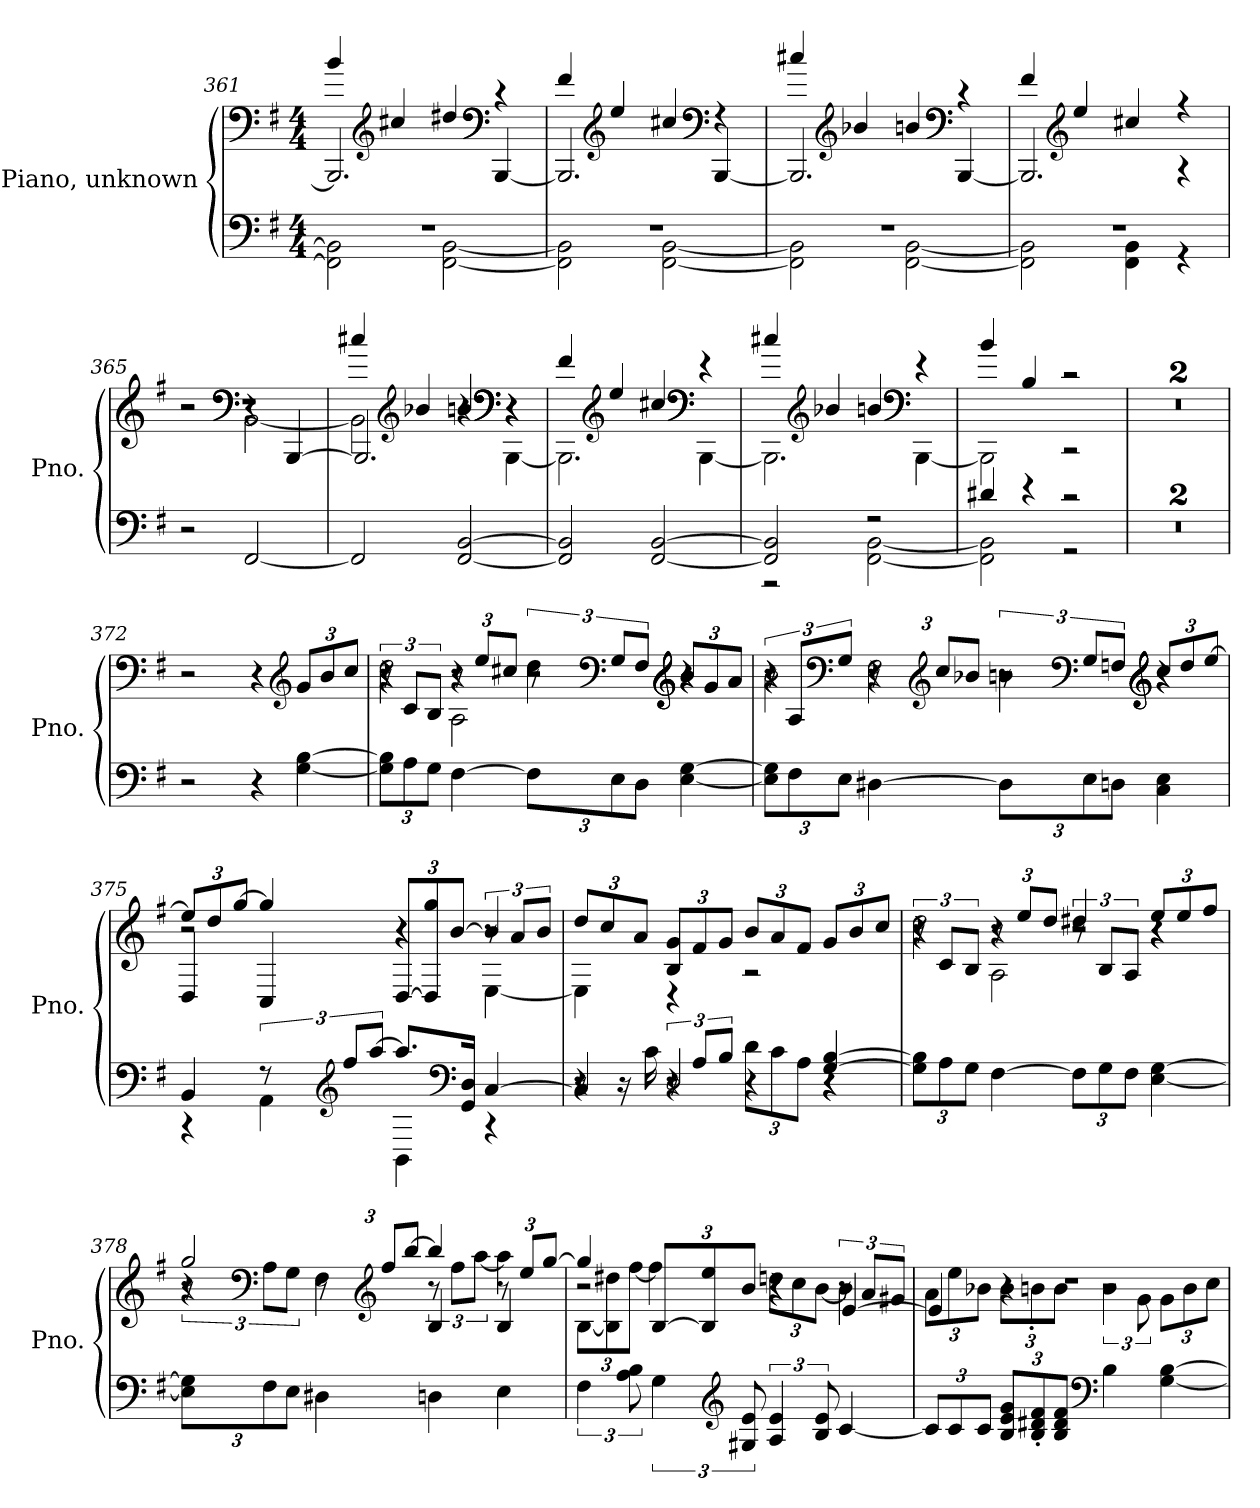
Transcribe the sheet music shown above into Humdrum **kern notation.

**kern	**kern
*part1	*part1
*staff2	*staff1
*I"Piano, unknown	*
*I'Pno.	*
*clefF4	*clefF4
*k[f#]	*k[f#]
*M4/4	*M4/4
=361	=361
*^	*^
1r	2FF#\] 2BB\]	4b/	2.BBB/]
*	*	*clefG2	*
.	.	4cc#X/	.
.	[2FF#\ [2BB\	4dd#X/	.
*	*	*clefF4	*
.	.	4r	[4BBB/
=362	=362	=362	=362
1r	2FF#\] 2BB\]	4f#/	2.BBB/]
*	*	*clefG2	*
.	.	4ee/	.
.	[2FF#\ [2BB\	4cc#X/	.
*	*	*clefF4	*
.	.	4r	[4BBB/
!!LO:LB:g=z	!!
=363	=363	=363	=363
1r	2FF#\] 2BB\]	4cc#X/	2.BBB/]
*	*	*clefG2	*
.	.	4b-X/	.
.	[2FF#\ [2BB\	4bn/	.
*	*	*clefF4	*
.	.	4r	[4BBB/
=364	=364	=364	=364
1r	2FF#\] 2BB\]	4f#/	2.BBB/]
*	*	*clefG2	*
.	.	4ee/	.
.	4FF#\ 4BB\	4cc#X/	.
.	4r	4r	4r
*v	*v	*	*
=365	=365	=365
*	*	*^
2r	1r	2r	2r
*	*clefF4	*	*
[2FF#/	.	[2BB\	4r
.	.	.	[4BBB/
=366	=366	=366	=366
2FF#/]	4cc#X/	2BB\]	2.BBB/]
*	*clefG2	*	*
.	4b-X/	.	.
[2FF#/ [2BB/	4bn/	4r	.
*	*clefF4	*	*
.	4r	[4BBB\	4r
*	*	*v	*v
!!LO:LB:g=z
=367	=367	=367
2FF#/] 2BB/]	4f#/	2.BBB\]
*	*clefG2	*
.	4ee/	.
[2FF#/ [2BB/	4cc#X/	.
*	*clefF4	*
.	4r	[4BBB\
=368	=368	=368
*^	*	*
2FF#/] 2BB/]	2r	4cc#X/	2.BBB\]
*	*	*clefG2	*
.	.	4b-X/	.
2r	[2FF#\ [2BB\	4bn/	.
*	*	*clefF4	*
.	.	4r	[4BBB\
=369	=369	=369	=369
4d#X/	2FF#\] 2BB\]	4b/	2BBB\]
4r	.	4B/	.
2r	2r	2r	2r
*v	*v	*	*
*	*v	*v
=370	=370
1r	1r
=371	=371
1r	1r
=372	=372
2r	2r
4r	4r
*	*clefG2
*	*Xbrackettup
[4G\ [4B\	12g/L
.	12b/
.	12cc/J
!!LO:LB:g=z
=373	=373
*	*^
*	*	*^
*Xbrackettup	*	*	*brackettup
*	*	*	*^
12G\] 12B\]L	4r	2dd\	12r	4r
12A\	.	.	12c/L	.
12G\J	.	.	12B/J	.
[4F#\	12r	.	4r	2A\
.	12ee/L	.	.	.
.	12cc#X/J	.	.	.
12F#\L]	2r	4dd\	12r	.
*	*clefF4	*	*	*
12E\	.	.	12G/L	.
12D\J	.	.	12F#/J	.
*	*clefG2	*	*	*
*	*	*	*Xbrackettup	*
[4E\ [4G\	.	4r	12b/L	4r
.	.	.	12g/	.
.	.	.	12a/J	.
=374	=374	=374	=374	=374
*	*brackettup	*	*	*
12E\] 12G\]L	12r	2b\	4r	4r
12F#\	12A/L	.	.	.
*	*clefF4	*	*	*
12E\J	12G/J	.	.	.
[4D#X\	4r	.	12r	2F#\
*	*clefG2	*	*	*
.	.	.	12cc/L	.
.	.	.	12b-X/J	.
12D#\L]	12r	4bn\	2r	.
*	*clefF4	*	*	*
12E\	12G/L	.	.	.
12Dn\J	12Fn/J	.	.	.
*	*clefG2	*	*	*
*	*Xbrackettup	*	*	*
4C\ 4E\	12cc/L	4r	.	4r
.	12dd/	.	.	.
.	[12ee/J	.	.	.
*	*	*	*v	*v
!!LO:LB:g=z
=375	=375	=375	=375
*^	*	*	*
4BB/	4r	12ee/L]	2r	4D/
.	.	12dd/	.	.
.	.	[12gg/J	.	.
*brackettup	*	*	*	*
12r	4AA\	4gg/]	.	4C/
*clefG2	*	*	*	*
12ff#/L	.	.	.	.
[12aa/J	.	.	.	.
8.aa/L]	4BB\	[12D/L	4r	4r
.	.	12D/] 12gg/	.	.
.	.	[12b/J	.	.
*clefF4	*	*	*	*
16GG/ 16D/Jk	.	.	.	.
*	*	*	*	*brackettup
[4C/	4r	4b/]	[4E\	12r
.	.	.	.	12a/L
.	.	.	.	12b/J
*	*	*v	*v	*v
=376	=376	=376
*	*^	*
*	*	*	*Xbrackettup
*	*	*	*^
4C/]	8r	4r	12dd/L	4E\]
.	.	.	12cc/	.
.	16r	.	.	.
.	.	.	12a/J	.
.	16c\	.	.	.
12r	4r	2D/	12B/ 12g/L	4r
12A/L	.	.	12f#/	.
12B/J	.	.	12g/J	.
*	*Xbrackettup	*	*	*
4r	12d\L	.	12b/L	2r
.	12c\	.	12a/	.
.	12A\J	.	12f#/J	.
[4G/ [4B/	4r	4r	12g/L	.
.	.	.	12b/	.
.	.	.	12cc/J	.
*v	*v	*v	*	*
=377	=377	=377
*	*	*^
*	*	*	*brackettup
*	*	*	*^
12G\] 12B\]L	4r	2dd\	12r	4r
12A\	.	.	12c/L	.
12G\J	.	.	12B/J	.
[4F#\	12r	.	4r	2A\
.	12ee/L	.	.	.
.	12dd/J	.	.	.
12F#\L]	4dd#X/	2r	12r	.
12G\	.	.	12B/L	.
12F#\J	.	.	12A/J	.
*	*	*	*Xbrackettup	*
[4E\ [4G\	4r	.	12ee/L	4r
.	.	.	12ee/	.
.	.	.	12ff#/J	.
*	*	*v	*v	*v
!!LO:PB:g=z
=378	=378	=378
*	*	*brackettup
*	*	*^
12E\] 12G\]L	4r	12r	2gg/
*	*clefF4	*	*
12F#\	.	12A\L	.
12E\J	.	12G\J	.
4D#X\	12r	4F#\	.
*	*clefG2	*	*
.	12ff#/L	.	.
.	[12bb/J	.	.
4Dn\	4bb/]	12r	4B/
.	.	12ff#\L	.
.	.	[12aa\J	.
4E\	12r	4aa\]	4B/
.	12ee/L	.	.
.	[12gg/J	.	.
=379	=379	=379	=379
*brackettup	*	*Xbrackettup	*
6F#\	4gg/]	[12B\L	2r
.	.	12B\] 12dd#X\	.
12A\ 12B\	.	[12ff#\J	.
6G\	[12B/L	4ff#\]	.
.	12B/] 12ee/	.	.
*clefG2	*	*	*
12G#X/ 12e/	12b/J	.	.
6A/ 6e/	4r	12ddn\L	4r
.	.	12cc\	.
12B/ 12e/	.	[12b\J	.
*	*brackettup	*	*
[4c/	12r	4b\]	[4e/
.	12a/L	.	.
.	12g#X/J	.	.
!!LO:LB:g=z	!!	!!
=380	=380	=380	=380
*Xbrackettup	*	*Xbrackettup	*
12c/L]	1r	12a\L	4e/]
12c/	.	12ee\	.
12c/J	.	12b-X\J	.
12B/ 12e/ 12g/L	.	12b-\L	4r
12B/' 12d#X/' 12f#/'	.	12bn'\	.
12B/ 12d#/ 12f#/J	.	12b\J	.
*clefF4	*	*	*
*	*	*brackettup	*
4B\	.	6b\	2r
.	.	12g\	.
*	*	*Xbrackettup	*
[4G\ [4B\	.	12g\L	.
.	.	12b\	.
.	.	12cc\J	.
*	*v	*v	*v
=	=
*-	*-
